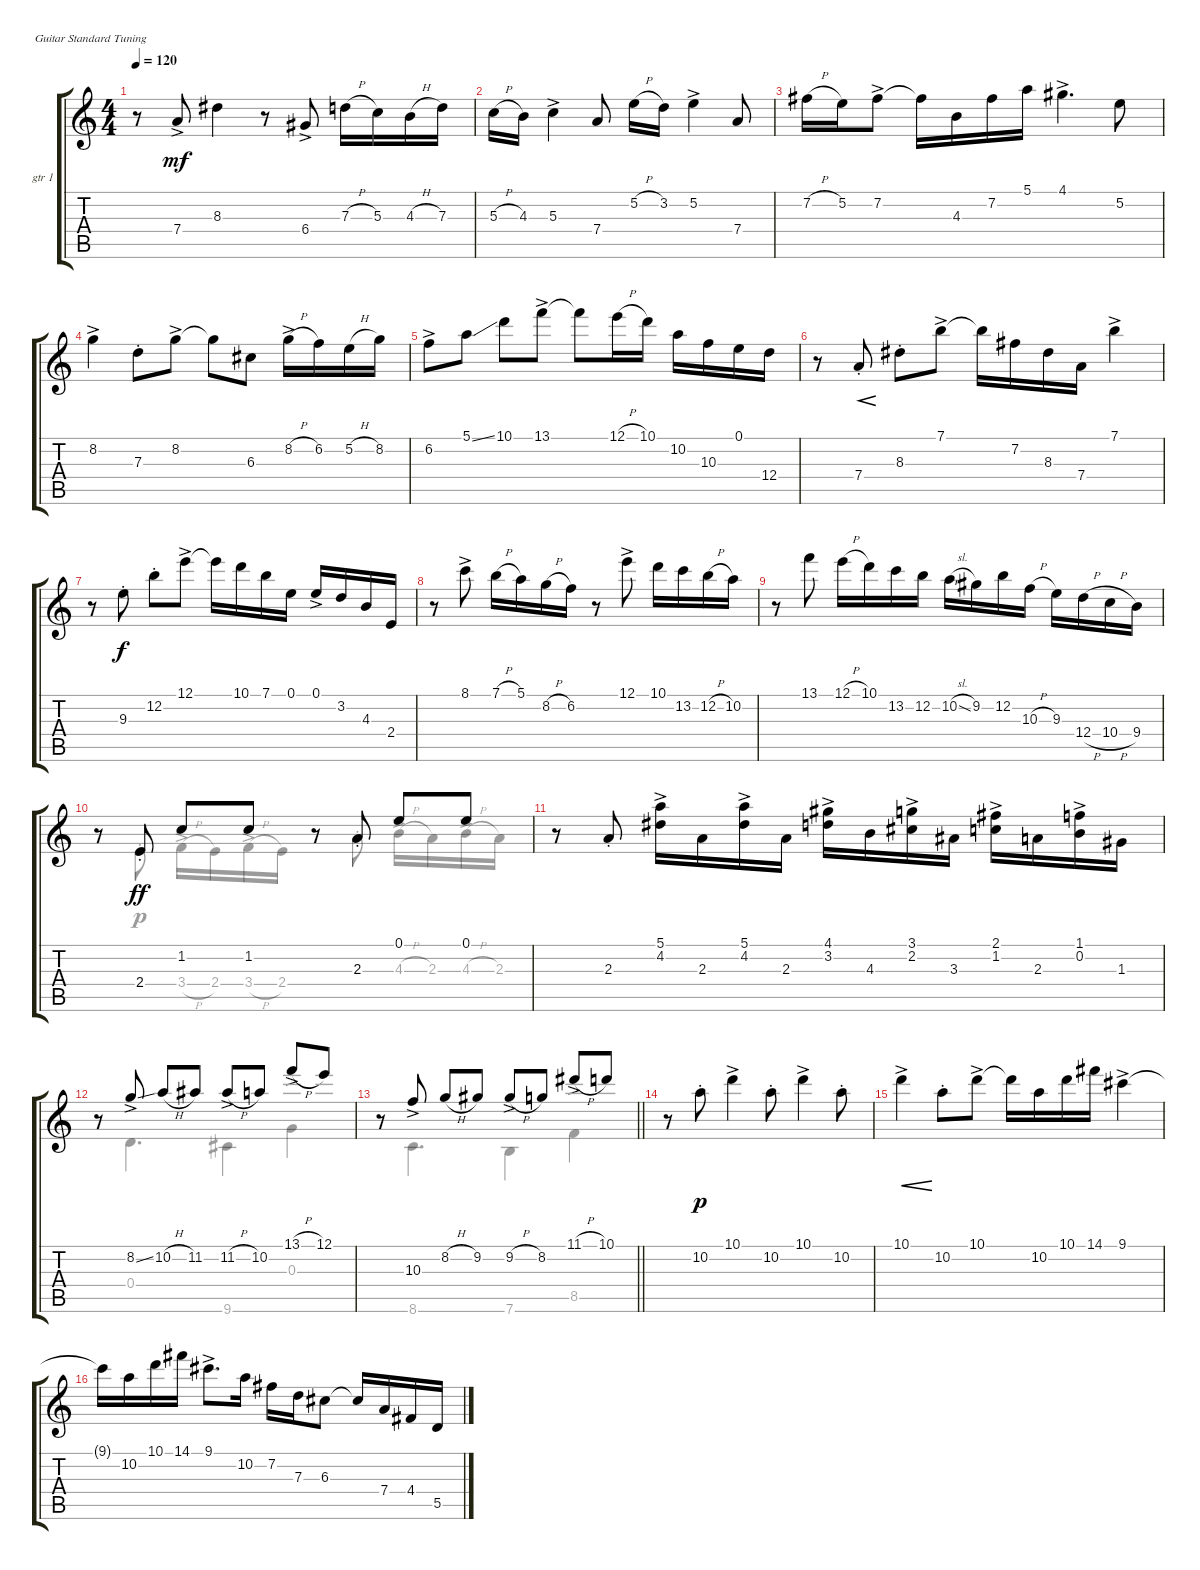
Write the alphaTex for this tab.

\bracketExtendMode groupsimilarinstruments
\firstSystemTrackNameOrientation horizontal
\otherSystemsTrackNameOrientation horizontal
\track ("gtr 1" "gtr 1") {instrument acousticguitarnylon}
\staff {score tabs}
\tuning (E4 B3 G3 D3 A2 E2)
\voice
\ts (4 4)
\tempo 120
\clef g2
\ks aminor
r.8{dy mf} 7.4{ac}.8 8.3.4 r.8 6.4{ac}.8 7.3{h}.16 5.3.16 4.3{h}.16 7.3.16 |
5.3{h}.16 4.3.16 5.3{ac}.4 7.4.8 5.2{h}.16 3.2.16 5.2{ac}.4 7.4.8 |
7.2{h}.16 5.2.16 7.2{ac}.8 7.2{t}.16 4.3.16 7.2.16 5.1.16 4.1{ac}.4{d} 5.2.8 |
8.2{ac}.4 7.3{st}.8 8.2{ac}.8 8.2{t}.8 6.3.8 8.2{h ac}.16 6.2.16 5.2{h}.16 8.2.16 |
6.2{ac}.8 5.1{ss}.8 10.1.8 13.1{ac}.8 13.1{t}.8 12.1{h}.16 10.1.16 10.2.16 10.3.16 0.1.16 12.4.16 |
r.8 7.4{st}.8{cre} 8.3{st}.8 7.1{ac}.8 7.1{t}.16 7.2.16 8.3.16 7.4.16 7.1{ac}.4 |
r.8 9.3{st}.8{dy f} 12.2{st}.8 12.1{ac}.8 12.1{t}.16 10.1.16 7.1.16 0.1.16 0.1{ac}.16 3.2.16 4.3.16 2.4.16 |
r.8 8.1{ac}.8 7.1{h}.16 5.1.16 8.2{h}.16 6.2.16 r.8 12.1{ac}.8 10.1.16 13.2.16 12.2{h}.16 10.2.16 |
r.8 13.1.8 12.1{h}.16 10.1.16 13.2.16 12.2.16 10.2{sl}.16 9.2.16 12.2.16 10.3{h}.16 9.3.16 12.4{h}.16 10.4{h}.16 9.4.16 |
r.8 2.4{st}.8{dy ff} 1.2.8 1.2.8 r.8 2.3{st}.8 0.1.8 0.1.8 |
r.8 2.3{st}.8 (5.1{ac} 4.2{ac}).16 2.3.16 (5.1{ac} 4.2{ac}).16 2.3.16 (4.1{ac} 3.2{ac}).16 4.3.16 (3.1{ac} 2.2{ac}).16 3.3.16 (2.1{ac} 1.2{ac}).16 2.3.16 (1.1{ac} 0.2{ac}).16 1.3.16 |
r.8 8.2{ss ac}.8 10.2{h}.8 11.2.8 11.2{h ac}.8 10.2.8 13.1{h ac}.8 12.1.8 |
\barLineRight lightlight
r.8 10.3{ac}.8 8.2{h}.8 9.2.8 9.2{h ac}.8 8.2.8 11.1{h ac}.8 10.1.8 |
r.8 10.2{st}.8{dy p} 10.1{ac}.4 10.2{st}.8 10.1{ac}.4 10.2{st}.8 |
10.1{ac}.4{cre} 10.2{st}.8 10.1{ac}.8 10.1{t}.16 10.2.16 10.1.16 14.1.16 9.1{ac}.4 |
9.1{t}.16 10.2.16 10.1.16 14.1.16 9.1{ac}.8{d} 10.2.16 7.2.16 7.3.16 6.3.8 6.3{t}.16 7.4.16 4.4.16 5.5.16
\voice
\clef g2
\ottava regular
\simile none
\ks aminor
|
|
|
|
|
|
|
|
|
r.8 2.4{st}.8 3.4{h ac}.16 2.4.16 3.4{h ac}.16 2.4.16 r.8 2.3{st}.8 4.3{h ac}.16 2.3.16 4.3{h ac}.16 2.3.16 |
|
r.8 0.4.4{d} 9.6.4 0.3.4 |
\barLineRight lightlight
r.8 8.6.4{d} 7.6.4 8.5.4 |
|
|
